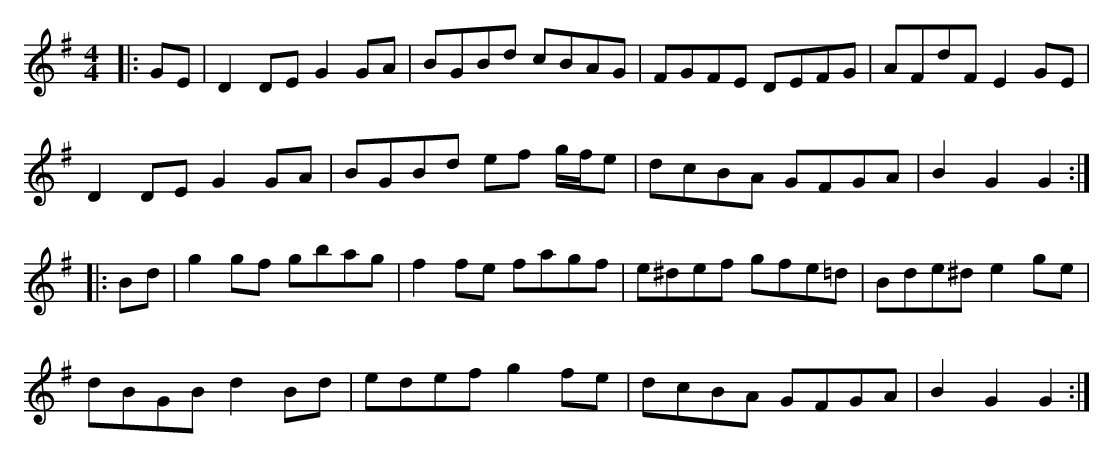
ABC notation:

X:1
M:4/4
K:G
|:GE|D2DE G2GA|BGBd cBAG|FGFE DEFG|AFdF E2GE|
D2DE G2GA|BGBd ef g/f/e|dcBA GFGA|B2G2 G2:|
|:Bd|g2gf gbag|f2fe fagf|e^def gfe=d|Bde^d e2ge|
dBGB d2Bd|edef g2fe|dcBA GFGA|B2G2 G2 :|
